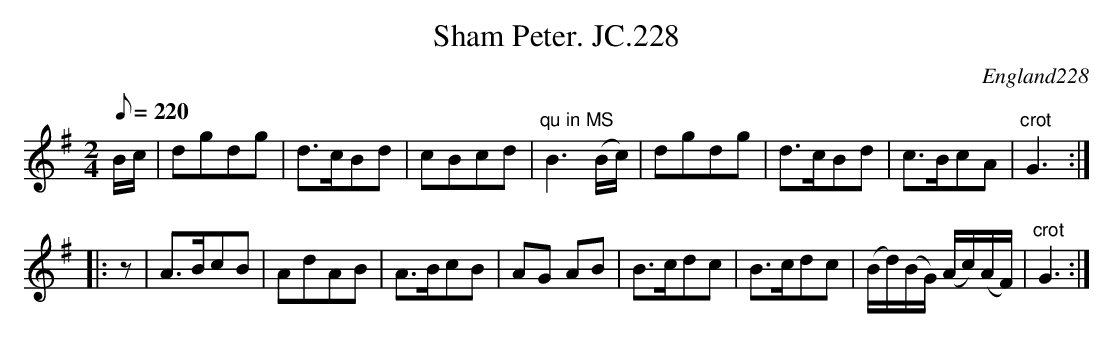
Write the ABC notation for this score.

X:1
T:Sham Peter. JC.228
M:2/4
L:1/8
Q:220
O:England228
K:G
B/c/|dgdg|d>cBd|cBcd|"qu in MS"B3(B/c/)|dgdg|d>cBd|c>BcA|
"crot"G3:|!
|:z|A>BcB|AdAB|A>BcB|AG AB|B>cdc|B>cdc|
(B/d/)(B/G/) (A/c/)(A/F/)|"crot"G3:|]
